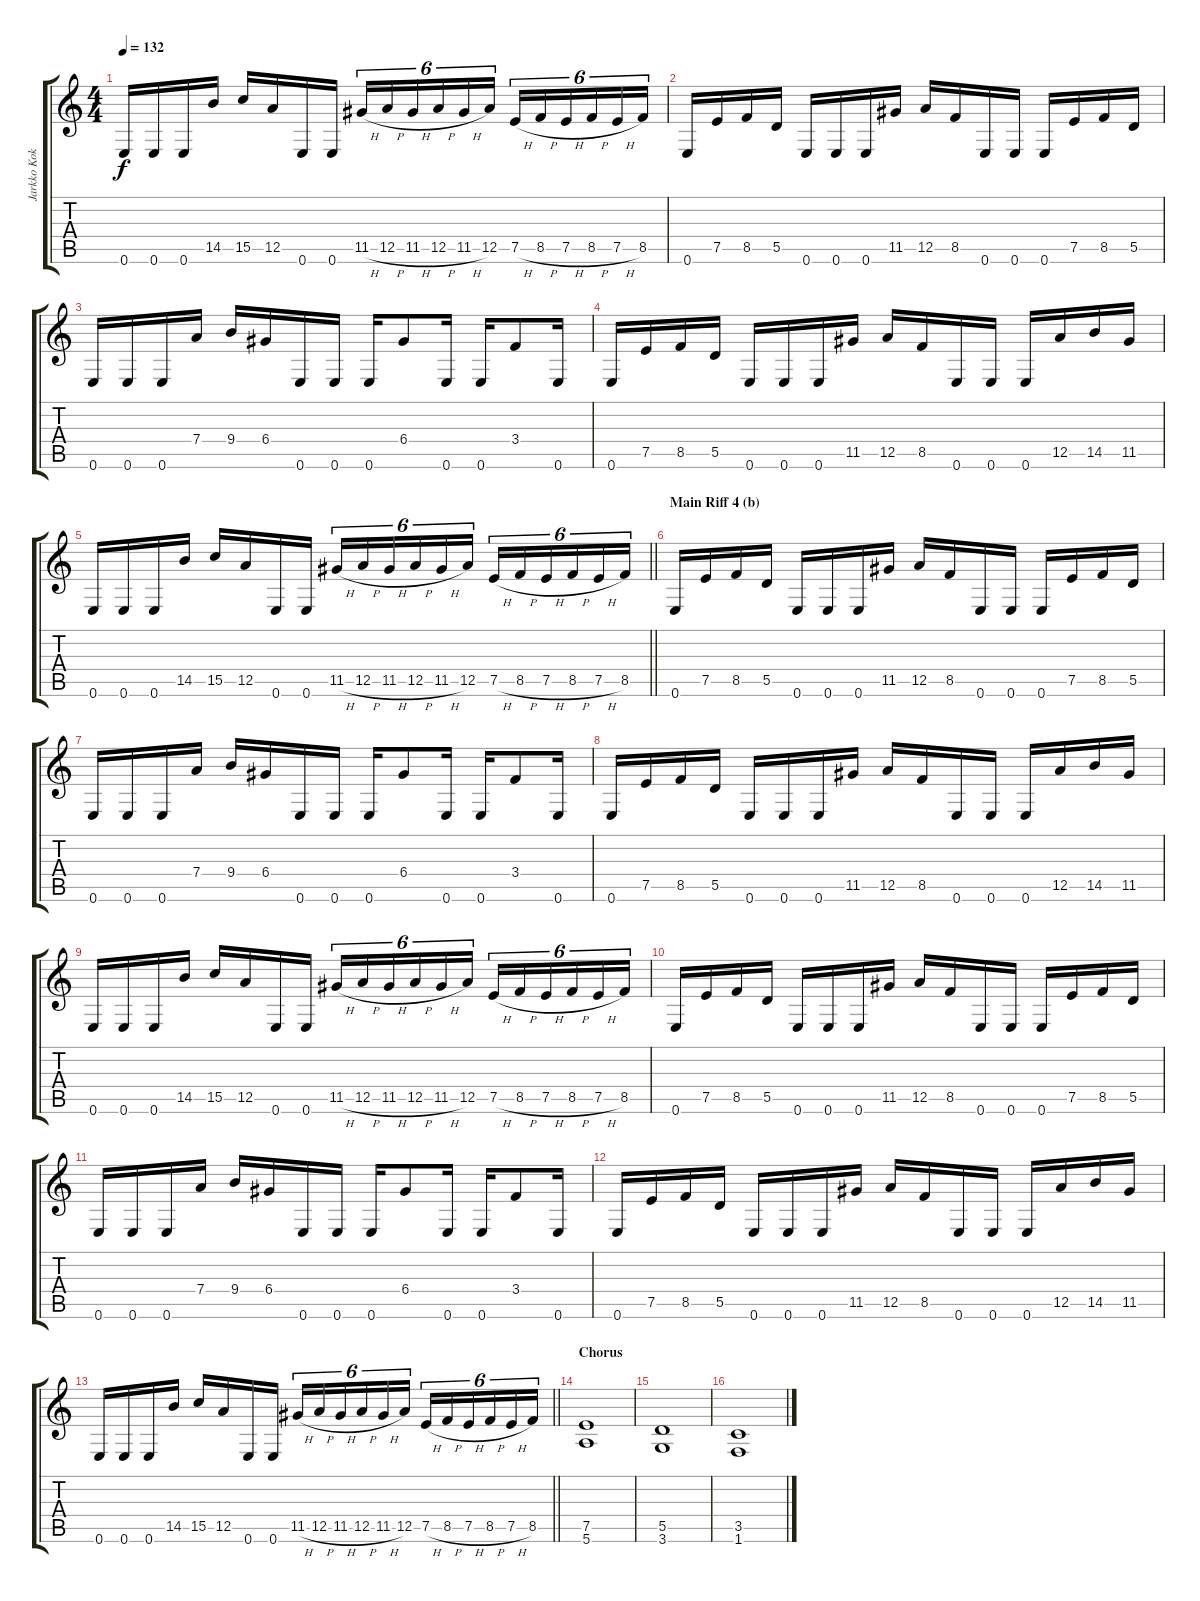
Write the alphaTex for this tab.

\track ("Jarkko Kokko (guitar)" "Jarkko Kok") {instrument distortionguitar}
\staff {score tabs}
\tuning (E4 B3 G3 D3 A2 E2) {hide}
\ts (4 4)
\tempo 132
\clef g2
\ks c
0.6.16{dy f} 0.6.16 0.6.16 14.5.16 15.5.16 12.5.16 0.6.16 0.6.16 11.5{h}.16{tu (6 4)} 12.5{h}.16{tu (6 4)} 11.5{h}.16{tu (6 4)} 12.5{h}.16{tu (6 4)} 11.5{h}.16{tu (6 4)} 12.5.16{tu (6 4)} 7.5{h}.16{tu (6 4)} 8.5{h}.16{tu (6 4)} 7.5{h}.16{tu (6 4)} 8.5{h}.16{tu (6 4)} 7.5{h}.16{tu (6 4)} 8.5.16{tu (6 4)} |
0.6.16 7.5.16 8.5.16 5.5.16 0.6.16 0.6.16 0.6.16 11.5.16 12.5.16 8.5.16 0.6.16 0.6.16 0.6.16 7.5.16 8.5.16 5.5.16 |
0.6.16 0.6.16 0.6.16 7.4.16 9.4.16 6.4.16 0.6.16 0.6.16 0.6.16 6.4.8 0.6.16 0.6.16 3.4.8 0.6.16 |
0.6.16 7.5.16 8.5.16 5.5.16 0.6.16 0.6.16 0.6.16 11.5.16 12.5.16 8.5.16 0.6.16 0.6.16 0.6.16 12.5.16 14.5.16 11.5.16 |
\barLineRight lightlight
0.6.16 0.6.16 0.6.16 14.5.16 15.5.16 12.5.16 0.6.16 0.6.16 11.5{h}.16{tu (6 4)} 12.5{h}.16{tu (6 4)} 11.5{h}.16{tu (6 4)} 12.5{h}.16{tu (6 4)} 11.5{h}.16{tu (6 4)} 12.5.16{tu (6 4)} 7.5{h}.16{tu (6 4)} 8.5{h}.16{tu (6 4)} 7.5{h}.16{tu (6 4)} 8.5{h}.16{tu (6 4)} 7.5{h}.16{tu (6 4)} 8.5.16{tu (6 4)} |
\section ("" "Main Riff 4 (b)")
0.6.16 7.5.16 8.5.16 5.5.16 0.6.16 0.6.16 0.6.16 11.5.16 12.5.16 8.5.16 0.6.16 0.6.16 0.6.16 7.5.16 8.5.16 5.5.16 |
0.6.16 0.6.16 0.6.16 7.4.16 9.4.16 6.4.16 0.6.16 0.6.16 0.6.16 6.4.8 0.6.16 0.6.16 3.4.8 0.6.16 |
0.6.16 7.5.16 8.5.16 5.5.16 0.6.16 0.6.16 0.6.16 11.5.16 12.5.16 8.5.16 0.6.16 0.6.16 0.6.16 12.5.16 14.5.16 11.5.16 |
0.6.16 0.6.16 0.6.16 14.5.16 15.5.16 12.5.16 0.6.16 0.6.16 11.5{h}.16{tu (6 4)} 12.5{h}.16{tu (6 4)} 11.5{h}.16{tu (6 4)} 12.5{h}.16{tu (6 4)} 11.5{h}.16{tu (6 4)} 12.5.16{tu (6 4)} 7.5{h}.16{tu (6 4)} 8.5{h}.16{tu (6 4)} 7.5{h}.16{tu (6 4)} 8.5{h}.16{tu (6 4)} 7.5{h}.16{tu (6 4)} 8.5.16{tu (6 4)} |
0.6.16 7.5.16 8.5.16 5.5.16 0.6.16 0.6.16 0.6.16 11.5.16 12.5.16 8.5.16 0.6.16 0.6.16 0.6.16 7.5.16 8.5.16 5.5.16 |
0.6.16 0.6.16 0.6.16 7.4.16 9.4.16 6.4.16 0.6.16 0.6.16 0.6.16 6.4.8 0.6.16 0.6.16 3.4.8 0.6.16 |
0.6.16 7.5.16 8.5.16 5.5.16 0.6.16 0.6.16 0.6.16 11.5.16 12.5.16 8.5.16 0.6.16 0.6.16 0.6.16 12.5.16 14.5.16 11.5.16 |
\barLineRight lightlight
0.6.16 0.6.16 0.6.16 14.5.16 15.5.16 12.5.16 0.6.16 0.6.16 11.5{h}.16{tu (6 4)} 12.5{h}.16{tu (6 4)} 11.5{h}.16{tu (6 4)} 12.5{h}.16{tu (6 4)} 11.5{h}.16{tu (6 4)} 12.5.16{tu (6 4)} 7.5{h}.16{tu (6 4)} 8.5{h}.16{tu (6 4)} 7.5{h}.16{tu (6 4)} 8.5{h}.16{tu (6 4)} 7.5{h}.16{tu (6 4)} 8.5.16{tu (6 4)} |
\section ("" "Chorus")
(7.5 5.6).1 |
(5.5 3.6).1 |
(3.5 1.6).1
